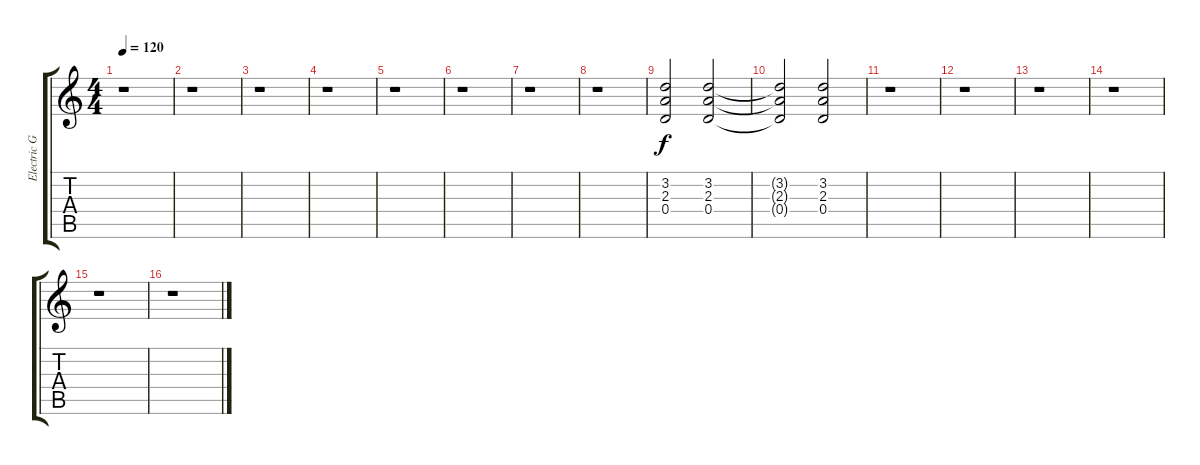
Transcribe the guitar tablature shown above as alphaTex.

\track ("Electric Gtr 2" "Electric G") {instrument electricguitarclean}
\staff {score tabs}
\tuning (E4 B3 G3 D3 A2 E2) {hide}
\ts (4 4)
\tempo 120
\clef g2
\ks c
r.1{dy f} |
r.1 |
r.1 |
r.1 |
r.1 |
r.1 |
r.1 |
r.1 |
(3.2 2.3 0.4).2 (3.2 2.3 0.4).2 |
(3.2{t} 2.3{t} 0.4{t}).2 (3.2 2.3 0.4).2 |
r.1 |
r.1 |
r.1 |
r.1 |
r.1 |
r.1
